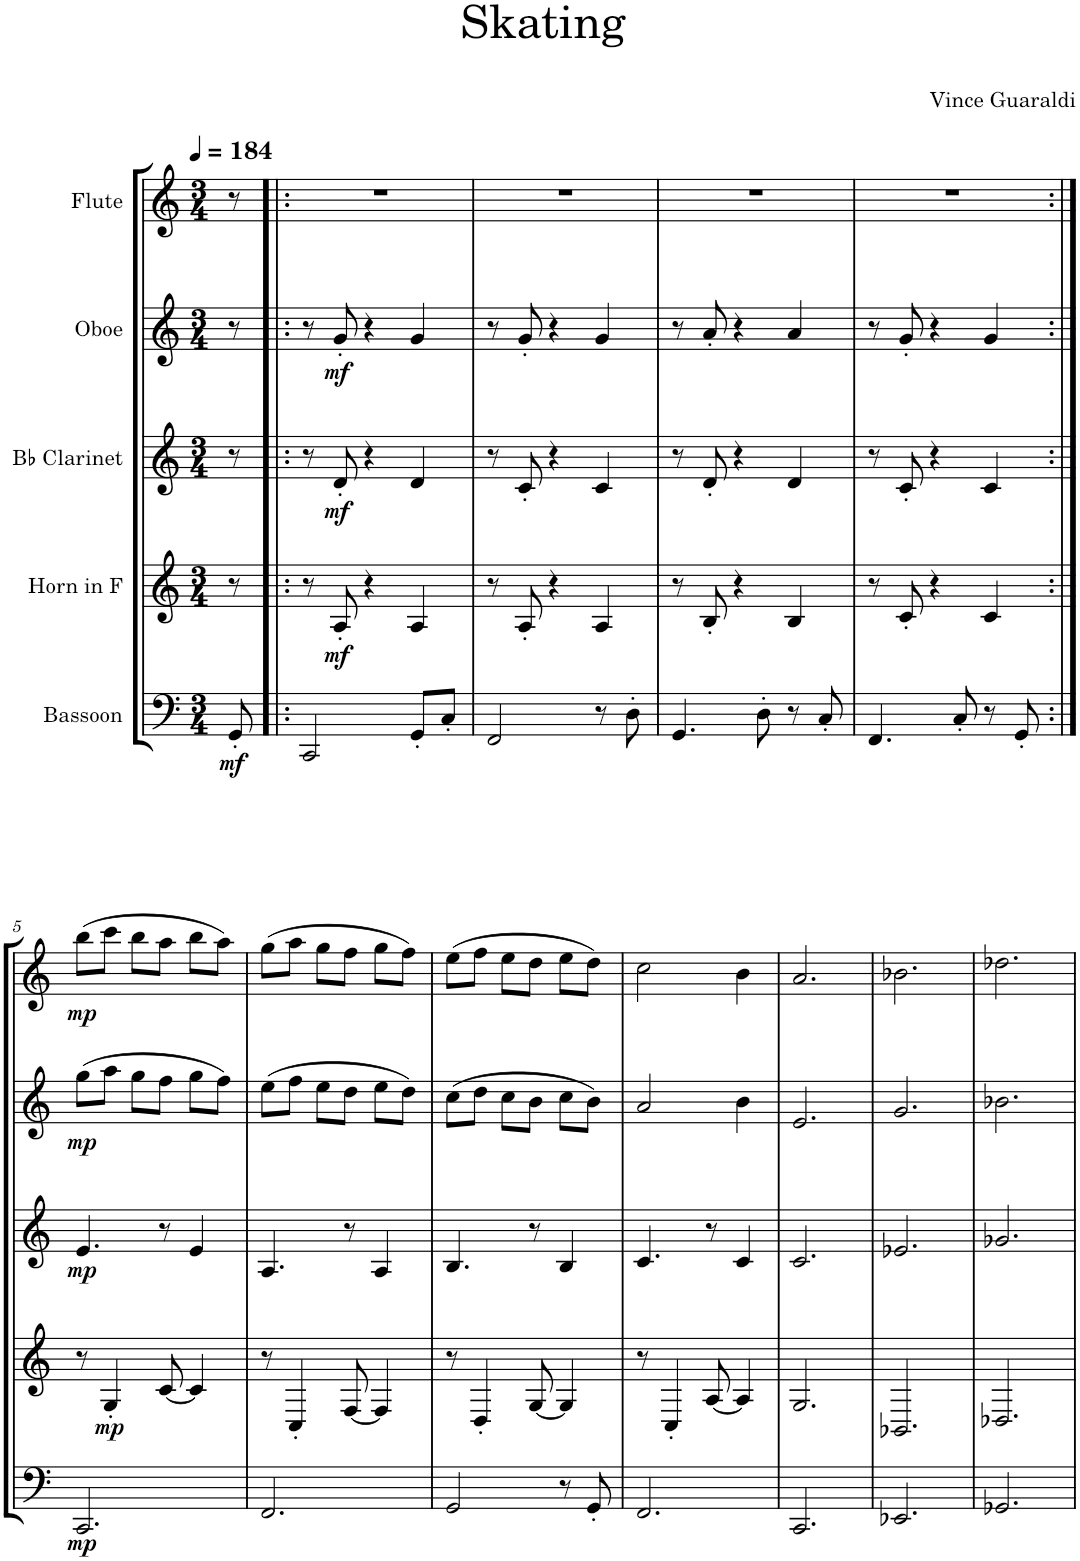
**kern	**dynam	**kern	**dynam	**kern	**dynam	**kern	**dynam	**kern	**dynam
*part5	*part5	*part4	*part4	*part3	*part3	*part2	*part2	*part1	*part1
*staff5	*staff5	*staff4	*staff4	*staff3	*staff3	*staff2	*staff2	*staff1	*staff1
*I"Bassoon	*	*I"Horn in F	*	*I"Bb Clarinet	*	*I"Oboe	*	*I"Flute	*
*I'Bsn	*	*I'Hn	*	*I'Cl	*	*I'Ob	*	*I'Fl	*
*clefF4	*	*clefG2	*	*clefG2	*	*clefG2	*	*clefG2	*
*	*	*ITrd4c7	*	*ITrd1c2	*	*	*	*	*
*k[]	*	*k[]	*	*k[]	*	*k[]	*	*k[]	*
*M3/4	*	*M3/4	*	*M3/4	*	*M3/4	*	*M3/4	*
*MM184	*	*MM184	*	*MM184	*	*MM184	*	*MM184	*
=	=	=	=	=	=	=	=	=	=
!	!LO:DY:b	!	!	!	!	!	!	!	!
8GG'/	mf	8r	.	8r	.	8r	.	8r	.
=1!|:	=1!|:	=1!|:	=1!|:	=1!|:	=1!|:	=1!|:	=1!|:	=1!|:	=1!|:
2CC/	.	8r	.	8r	.	8r	.	2.r	.
!	!	!	!LO:DY:b	!	!LO:DY:b	!	!LO:DY:b	!	!
.	.	8A'/	mf	8d'/	mf	8g'/	mf	.	.
.	.	4r	.	4r	.	4r	.	.	.
8GG'/L	.	4A/	.	4d/	.	4g/	.	.	.
8C'/J	.	.	.	.	.	.	.	.	.
=2	=2	=2	=2	=2	=2	=2	=2	=2	=2
2FF/	.	8r	.	8r	.	8r	.	2.r	.
.	.	8A'/	.	8c'/	.	8g'/	.	.	.
.	.	4r	.	4r	.	4r	.	.	.
8r	.	4A/	.	4c/	.	4g/	.	.	.
8D'\	.	.	.	.	.	.	.	.	.
=3	=3	=3	=3	=3	=3	=3	=3	=3	=3
4.GG/	.	8r	.	8r	.	8r	.	2.r	.
.	.	8B'/	.	8d'/	.	8a'/	.	.	.
.	.	4r	.	4r	.	4r	.	.	.
8D'\	.	.	.	.	.	.	.	.	.
8r	.	4B/	.	4d/	.	4a/	.	.	.
8C'/	.	.	.	.	.	.	.	.	.
=4	=4	=4	=4	=4	=4	=4	=4	=4	=4
4.FF/	.	8r	.	8r	.	8r	.	2.r	.
.	.	8c'/	.	8c'/	.	8g'/	.	.	.
.	.	4r	.	4r	.	4r	.	.	.
8C'/	.	.	.	.	.	.	.	.	.
8r	.	4c/	.	4c/	.	4g/	.	.	.
8GG'/	.	.	.	.	.	.	.	.	.
!!LO:LB:g=z
=5:|!	=5:|!	=5:|!	=5:|!	=5:|!	=5:|!	=5:|!	=5:|!	=5:|!	=5:|!
!	!LO:DY:b	!	!	!	!LO:DY:b	!	!LO:DY:b	!	!LO:DY:b
2.CC/	mp	8r	.	4.e/	mp	(8gg\L	mp	(8bb\L	mp
!	!	!	!LO:DY:b	!	!	!	!	!	!
.	.	4G'/	mp	.	.	8aa\J	.	8ccc\J	.
.	.	.	.	.	.	8gg\L	.	8bb\L	.
.	.	[8c/	.	8r	.	8ff\J	.	8aa\J	.
.	.	4c/]	.	4e/	.	8gg\L	.	8bb\L	.
.	.	.	.	.	.	8ff\J)	.	8aa\J)	.
=6	=6	=6	=6	=6	=6	=6	=6	=6	=6
2.FF/	.	8r	.	4.A/	.	(8ee\L	.	(8gg\L	.
.	.	4C'/	.	.	.	8ff\J	.	8aa\J	.
.	.	.	.	.	.	8ee\L	.	8gg\L	.
.	.	[8F/	.	8r	.	8dd\J	.	8ff\J	.
.	.	4F/]	.	4A/	.	8ee\L	.	8gg\L	.
.	.	.	.	.	.	8dd\J)	.	8ff\J)	.
=7	=7	=7	=7	=7	=7	=7	=7	=7	=7
2GG/	.	8r	.	4.B/	.	(8cc\L	.	(8ee\L	.
.	.	4D'/	.	.	.	8dd\J	.	8ff\J	.
.	.	.	.	.	.	8cc\L	.	8ee\L	.
.	.	[8G/	.	8r	.	8b\J	.	8dd\J	.
8r	.	4G/]	.	4B/	.	8cc\L	.	8ee\L	.
8GG'/	.	.	.	.	.	8b\J)	.	8dd\J)	.
=8	=8	=8	=8	=8	=8	=8	=8	=8	=8
2.FF/	.	8r	.	4.c/	.	2a/	.	2cc\	.
.	.	4C'/	.	.	.	.	.	.	.
.	.	[8A/	.	8r	.	.	.	.	.
.	.	4A/]	.	4c/	.	4b\	.	4b\	.
=9	=9	=9	=9	=9	=9	=9	=9	=9	=9
2.CC/	.	2.G/	.	2.c/	.	2.e/	.	2.a/	.
=10	=10	=10	=10	=10	=10	=10	=10	=10	=10
2.EE-X/	.	2.BB-X/	.	2.e-X/	.	2.g/	.	2.b-X\	.
=11	=11	=11	=11	=11	=11	=11	=11	=11	=11
2.GG-X/	.	2.D-X/	.	2.g-X/	.	2.b-X\	.	2.dd-X\	.
=	=	=	=	=	=	=	=	=	=
*-	*-	*-	*-	*-	*-	*-	*-	*-	*-
